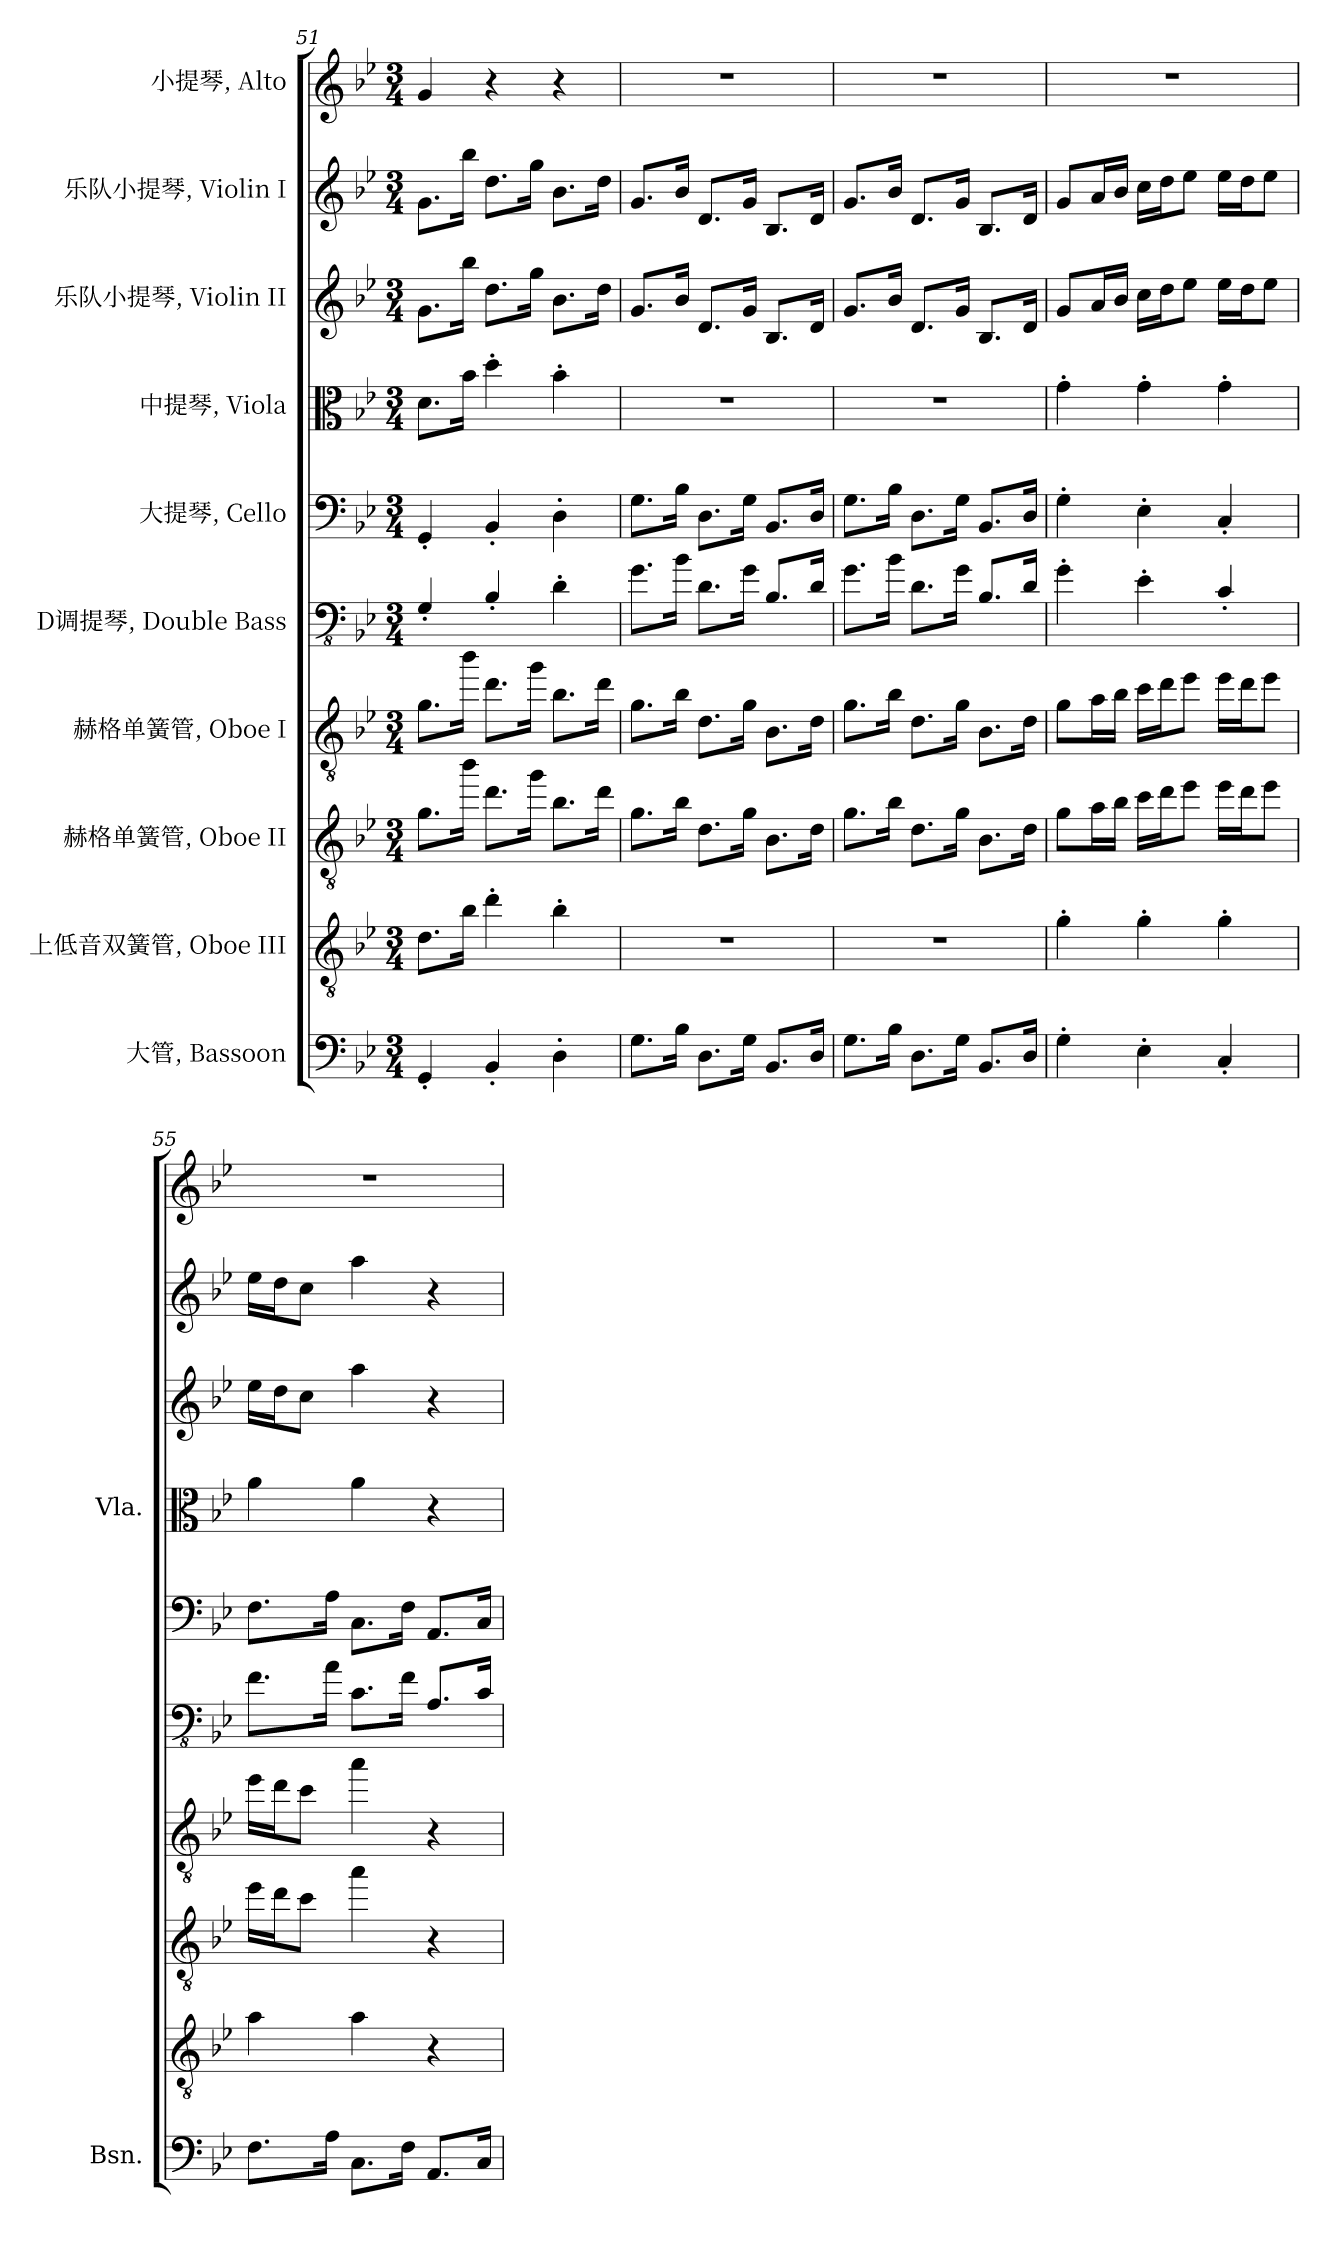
**kern	**kern	**kern	**kern	**kern	**kern	**kern	**kern	**kern	**kern
*part10	*part9	*part8	*part7	*part6	*part5	*part4	*part3	*part2	*part1
*staff10	*staff9	*staff8	*staff7	*staff6	*staff5	*staff4	*staff3	*staff2	*staff1
*I"大管, Bassoon	*I"上低音双簧管, Oboe III	*I"赫格单簧管, Oboe II	*I"赫格单簧管, Oboe I	*I"D调提琴, Double Bass	*I"大提琴, Cello	*I"中提琴, Viola	*I"乐队小提琴, Violin II	*I"乐队小提琴, Violin I	*I"小提琴, Alto
*I'Bsn.	*	*	*	*	*	*I'Vla.	*	*	*
*clefF4	*clefGv2	*clefGv2	*clefGv2	*clefFv4	*clefF4	*clefC3	*clefG2	*clefG2	*clefG2
*	*	*	*	*ITrd7c12	*	*	*	*	*
*k[b-e-]	*k[b-e-]	*k[b-e-]	*k[b-e-]	*k[b-e-]	*k[b-e-]	*k[b-e-]	*k[b-e-]	*k[b-e-]	*k[b-e-]
*M3/4	*M3/4	*M3/4	*M3/4	*M3/4	*M3/4	*M3/4	*M3/4	*M3/4	*M3/4
=51	=51	=51	=51	=51	=51	=51	=51	=51	=51
4GG'/	8.d\L	8.g\L	8.g\L	4GGG'/	4GG'/	8.d\L	8.g\L	8.g\L	4g/
.	16b-\Jk	16bb-\Jk	16bb-\Jk	.	.	16b-\Jk	16bb-\Jk	16bb-\Jk	.
4BB-'/	4dd'\	8.dd\L	8.dd\L	4BBB-'/	4BB-'/	4dd'\	8.dd\L	8.dd\L	4r
.	.	16gg\Jk	16gg\Jk	.	.	.	16gg\Jk	16gg\Jk	.
4D'\	4b-'\	8.b-\L	8.b-\L	4DD'\	4D'\	4b-'\	8.b-\L	8.b-\L	4r
.	.	16dd\Jk	16dd\Jk	.	.	.	16dd\Jk	16dd\Jk	.
=52	=52	=52	=52	=52	=52	=52	=52	=52	=52
8.G\L	2.r	8.g\L	8.g\L	8.GG\L	8.G\L	2.r	8.g/L	8.g/L	2.r
16B-\Jk	.	16b-\Jk	16b-\Jk	16BB-\Jk	16B-\Jk	.	16b-/Jk	16b-/Jk	.
8.D\L	.	8.d\L	8.d\L	8.DD\L	8.D\L	.	8.d/L	8.d/L	.
16G\Jk	.	16g\Jk	16g\Jk	16GG\Jk	16G\Jk	.	16g/Jk	16g/Jk	.
8.BB-/L	.	8.B-\L	8.B-\L	8.BBB-/L	8.BB-/L	.	8.B-/L	8.B-/L	.
16D/Jk	.	16d\Jk	16d\Jk	16DD/Jk	16D/Jk	.	16d/Jk	16d/Jk	.
=53	=53	=53	=53	=53	=53	=53	=53	=53	=53
8.G\L	2.r	8.g\L	8.g\L	8.GG\L	8.G\L	2.r	8.g/L	8.g/L	2.r
16B-\Jk	.	16b-\Jk	16b-\Jk	16BB-\Jk	16B-\Jk	.	16b-/Jk	16b-/Jk	.
8.D\L	.	8.d\L	8.d\L	8.DD\L	8.D\L	.	8.d/L	8.d/L	.
16G\Jk	.	16g\Jk	16g\Jk	16GG\Jk	16G\Jk	.	16g/Jk	16g/Jk	.
8.BB-/L	.	8.B-\L	8.B-\L	8.BBB-/L	8.BB-/L	.	8.B-/L	8.B-/L	.
16D/Jk	.	16d\Jk	16d\Jk	16DD/Jk	16D/Jk	.	16d/Jk	16d/Jk	.
!!LO:PB:g=z
=54	=54	=54	=54	=54	=54	=54	=54	=54	=54
4G'\	4g'\	8g\L	8g\L	4GG'\	4G'\	4g'\	8g/L	8g/L	2.r
.	.	16a\L	16a\L	.	.	.	16a/L	16a/L	.
.	.	16b-\JJ	16b-\JJ	.	.	.	16b-/JJ	16b-/JJ	.
4E-'\	4g'\	16cc\LL	16cc\LL	4EE-'\	4E-'\	4g'\	16cc\LL	16cc\LL	.
.	.	16dd\J	16dd\J	.	.	.	16dd\J	16dd\J	.
.	.	8ee-\J	8ee-\J	.	.	.	8ee-\J	8ee-\J	.
4C'/	4g'\	16ee-\LL	16ee-\LL	4CC'/	4C'/	4g'\	16ee-\LL	16ee-\LL	.
.	.	16dd\J	16dd\J	.	.	.	16dd\J	16dd\J	.
.	.	8ee-\J	8ee-\J	.	.	.	8ee-\J	8ee-\J	.
=55	=55	=55	=55	=55	=55	=55	=55	=55	=55
8.F\L	4a\	16ee-\LL	16ee-\LL	8.FF\L	8.F\L	4a\	16ee-\LL	16ee-\LL	2.r
.	.	16dd\J	16dd\J	.	.	.	16dd\J	16dd\J	.
.	.	8cc\J	8cc\J	.	.	.	8cc\J	8cc\J	.
16A\Jk	.	.	.	16AA\Jk	16A\Jk	.	.	.	.
8.C\L	4a\	4aa\	4aa\	8.CC\L	8.C\L	4a\	4aa\	4aa\	.
16F\Jk	.	.	.	16FF\Jk	16F\Jk	.	.	.	.
8.AA/L	4r	4r	4r	8.AAA/L	8.AA/L	4r	4r	4r	.
16C/Jk	.	.	.	16CC/Jk	16C/Jk	.	.	.	.
=	=	=	=	=	=	=	=	=	=
*-	*-	*-	*-	*-	*-	*-	*-	*-	*-
